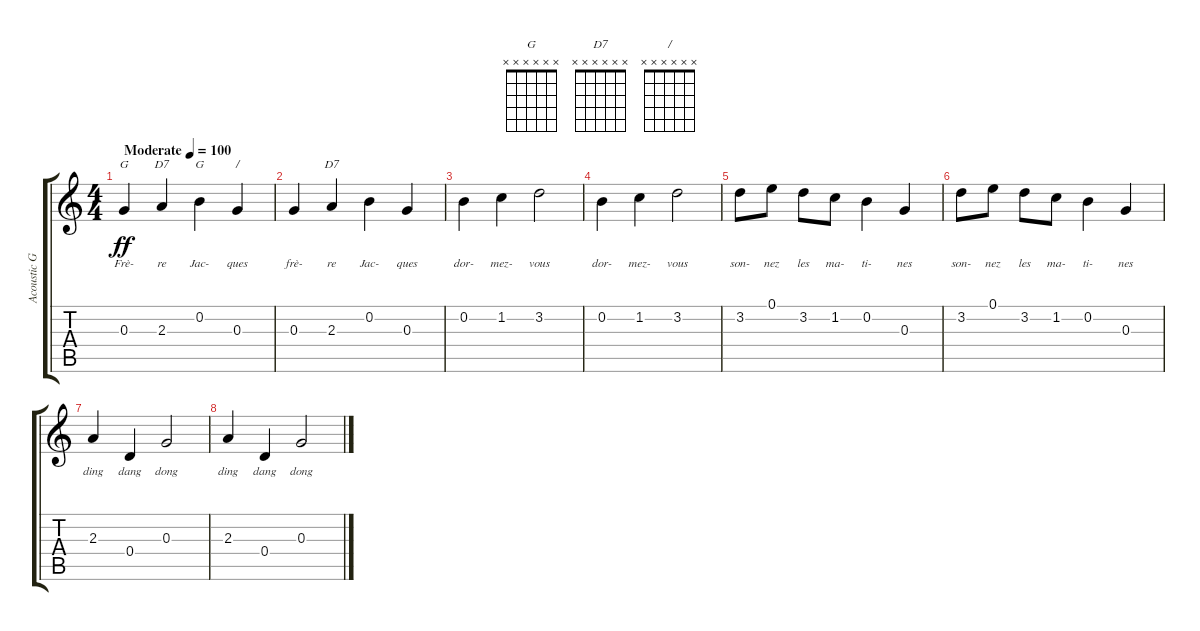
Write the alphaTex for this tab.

\track ("Acoustic Guitar (nylon)" "Acoustic G") {instrument acousticguitarnylon}
\staff {score tabs}
\tuning (E4 B3 G3 D3 A2 E2) {hide}
\chord ("G" 3 0 0 0 2 3)
\chord ("D7" 2 1 2 0 x x)
\chord ("G" x x x x x x)
\chord ("/" x x x x x x)
\chord ("D7" x x x x x x)
\ts (4 4)
\tempo (100 "Moderate")
\clef g2
\ks c
0.3.4{ch "G" lyrics (0 "Frè-") lyrics (1 "") lyrics (2 "") lyrics (3 "") lyrics (4 "") dy ff instrument acousticguitarnylon} 2.3.4{ch "D7" lyrics (0 "re") lyrics (1 "") lyrics (2 "") lyrics (3 "") lyrics (4 "")} 0.2.4{ch "G" lyrics (0 "Jac-") lyrics (1 "") lyrics (2 "") lyrics (3 "") lyrics (4 "")} 0.3.4{ch "/" lyrics (0 "ques") lyrics (1 "") lyrics (2 "") lyrics (3 "") lyrics (4 "")} |
0.3.4{lyrics (0 "frè-") lyrics (1 "") lyrics (2 "") lyrics (3 "") lyrics (4 "")} 2.3.4{ch "D7" lyrics (0 "re") lyrics (1 "") lyrics (2 "") lyrics (3 "") lyrics (4 "")} 0.2.4{lyrics (0 "Jac-") lyrics (1 "") lyrics (2 "") lyrics (3 "") lyrics (4 "")} 0.3.4{lyrics (0 "ques") lyrics (1 "") lyrics (2 "") lyrics (3 "") lyrics (4 "")} |
0.2.4{lyrics (0 "dor-") lyrics (1 "") lyrics (2 "") lyrics (3 "") lyrics (4 "")} 1.2.4{lyrics (0 "mez-") lyrics (1 "") lyrics (2 "") lyrics (3 "") lyrics (4 "")} 3.2.2{lyrics (0 "vous") lyrics (1 "") lyrics (2 "") lyrics (3 "") lyrics (4 "")} |
0.2.4{lyrics (0 "dor-") lyrics (1 "") lyrics (2 "") lyrics (3 "") lyrics (4 "")} 1.2.4{lyrics (0 "mez-") lyrics (1 "") lyrics (2 "") lyrics (3 "") lyrics (4 "")} 3.2.2{lyrics (0 "vous") lyrics (1 "") lyrics (2 "") lyrics (3 "") lyrics (4 "")} |
3.2.8{lyrics (0 "son-") lyrics (1 "") lyrics (2 "") lyrics (3 "") lyrics (4 "")} 0.1.8{lyrics (0 "nez") lyrics (1 "") lyrics (2 "") lyrics (3 "") lyrics (4 "")} 3.2.8{lyrics (0 "les") lyrics (1 "") lyrics (2 "") lyrics (3 "") lyrics (4 "")} 1.2.8{lyrics (0 "ma-") lyrics (1 "") lyrics (2 "") lyrics (3 "") lyrics (4 "")} 0.2.4{lyrics (0 "ti-") lyrics (1 "") lyrics (2 "") lyrics (3 "") lyrics (4 "")} 0.3.4{lyrics (0 "nes") lyrics (1 "") lyrics (2 "") lyrics (3 "") lyrics (4 "")} |
3.2.8{lyrics (0 "son-") lyrics (1 "") lyrics (2 "") lyrics (3 "") lyrics (4 "")} 0.1.8{lyrics (0 "nez") lyrics (1 "") lyrics (2 "") lyrics (3 "") lyrics (4 "")} 3.2.8{lyrics (0 "les") lyrics (1 "") lyrics (2 "") lyrics (3 "") lyrics (4 "")} 1.2.8{lyrics (0 "ma-") lyrics (1 "") lyrics (2 "") lyrics (3 "") lyrics (4 "")} 0.2.4{lyrics (0 "ti-") lyrics (1 "") lyrics (2 "") lyrics (3 "") lyrics (4 "")} 0.3.4{lyrics (0 "nes") lyrics (1 "") lyrics (2 "") lyrics (3 "") lyrics (4 "")} |
2.3.4{lyrics (0 "ding") lyrics (1 "") lyrics (2 "") lyrics (3 "") lyrics (4 "")} 0.4.4{lyrics (0 "dang") lyrics (1 "") lyrics (2 "") lyrics (3 "") lyrics (4 "")} 0.3.2{lyrics (0 "dong") lyrics (1 "") lyrics (2 "") lyrics (3 "") lyrics (4 "")} |
2.3.4{lyrics (0 "ding") lyrics (1 "") lyrics (2 "") lyrics (3 "") lyrics (4 "")} 0.4.4{lyrics (0 "dang") lyrics (1 "") lyrics (2 "") lyrics (3 "") lyrics (4 "")} 0.3.2{lyrics (0 "dong") lyrics (1 "") lyrics (2 "") lyrics (3 "") lyrics (4 "")}
